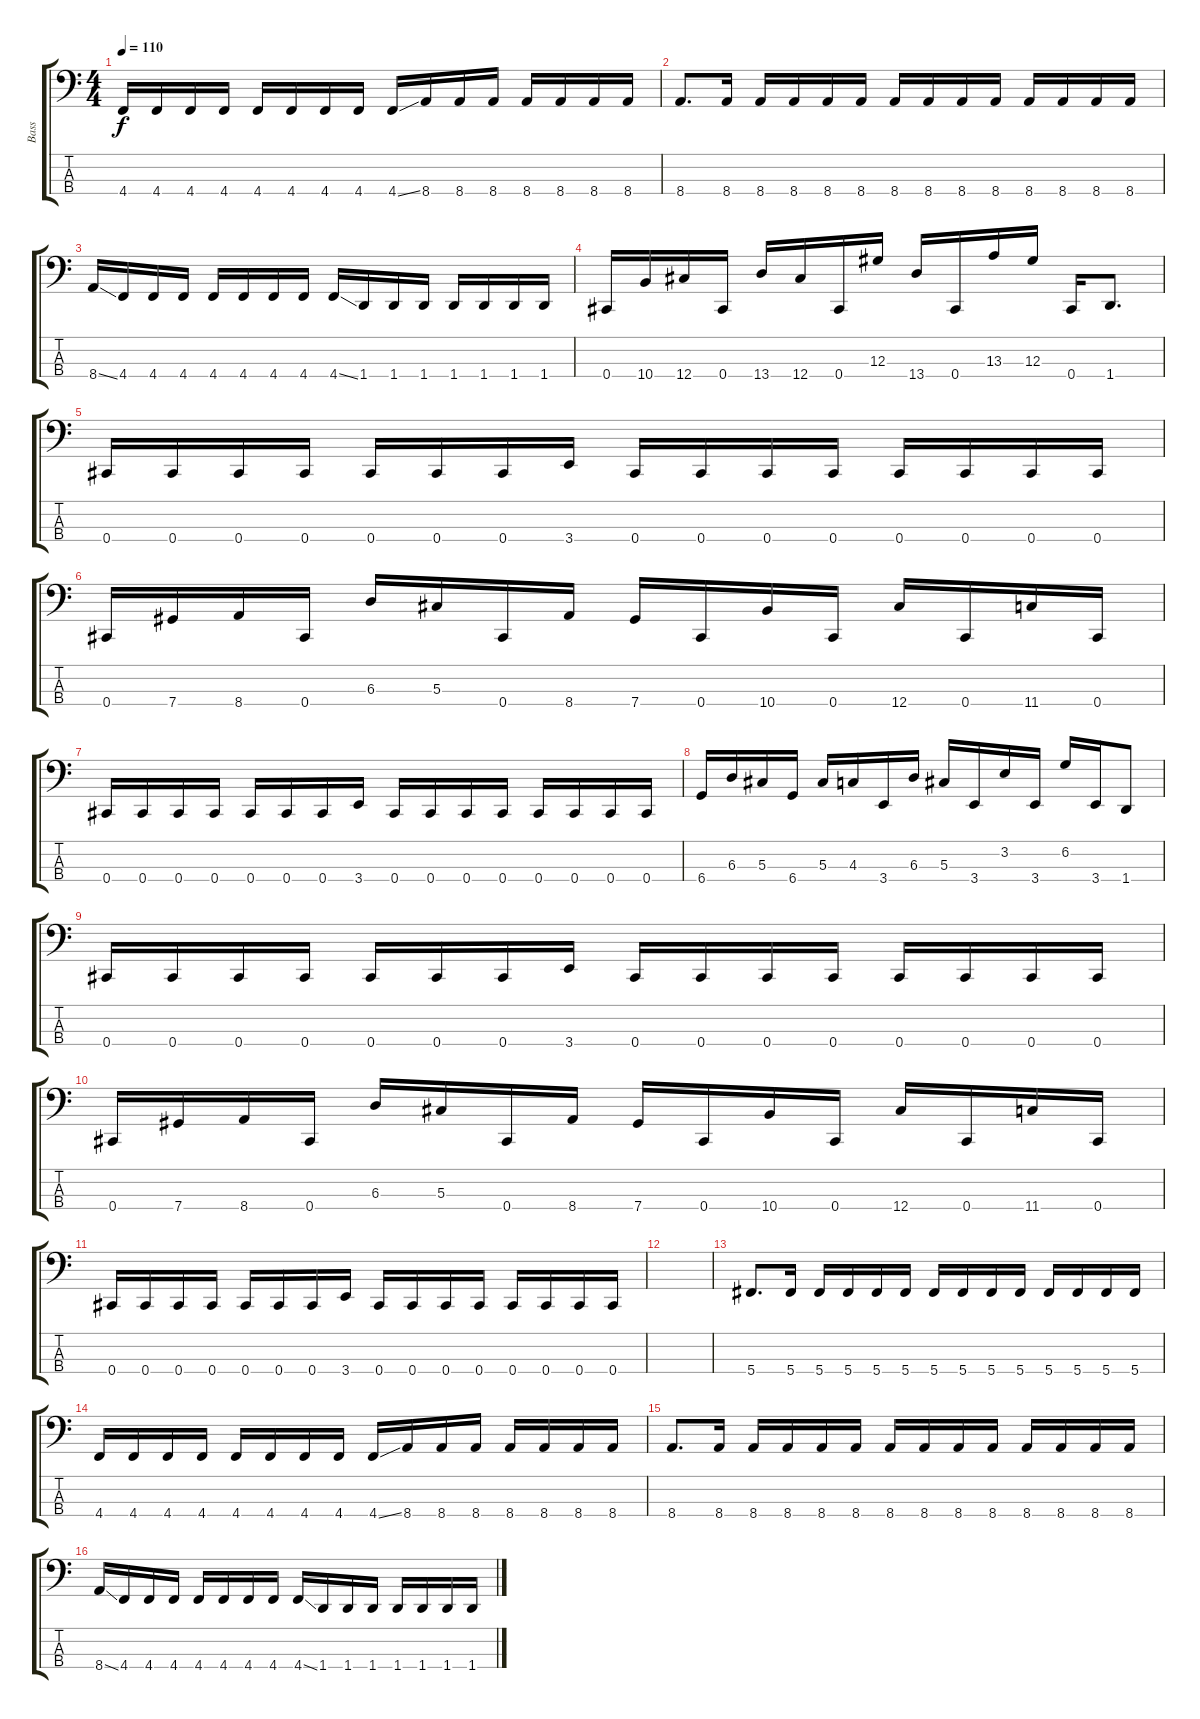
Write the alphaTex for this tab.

\track ("Bass" "Bass") {instrument electricbassfinger}
\staff {score tabs}
\tuning (Gb2 Db2 Ab1 Db1) {hide}
\ts (4 4)
\tempo 110
\clef f4
\ks c
4.4.16{dy f} 4.4.16 4.4.16 4.4.16 4.4.16 4.4.16 4.4.16 4.4.16 4.4{ss}.16 8.4.16 8.4.16 8.4.16 8.4.16 8.4.16 8.4.16 8.4.16 |
8.4.8{d} 8.4.16 8.4.16 8.4.16 8.4.16 8.4.16 8.4.16 8.4.16 8.4.16 8.4.16 8.4.16 8.4.16 8.4.16 8.4.16 |
8.4{ss}.16 4.4.16 4.4.16 4.4.16 4.4.16 4.4.16 4.4.16 4.4.16 4.4{ss}.16 1.4.16 1.4.16 1.4.16 1.4.16 1.4.16 1.4.16 1.4.16 |
0.4.16 10.4.16 12.4.16 0.4.16 13.4.16 12.4.16 0.4.16 12.3.16 13.4.16 0.4.16 13.3.16 12.3.16 0.4.16 1.4.8{d} |
0.4.16 0.4.16 0.4.16 0.4.16 0.4.16 0.4.16 0.4.16 3.4.16 0.4.16 0.4.16 0.4.16 0.4.16 0.4.16 0.4.16 0.4.16 0.4.16 |
0.4.16 7.4.16 8.4.16 0.4.16 6.3.16 5.3.16 0.4.16 8.4.16 7.4.16 0.4.16 10.4.16 0.4.16 12.4.16 0.4.16 11.4.16 0.4.16 |
0.4.16 0.4.16 0.4.16 0.4.16 0.4.16 0.4.16 0.4.16 3.4.16 0.4.16 0.4.16 0.4.16 0.4.16 0.4.16 0.4.16 0.4.16 0.4.16 |
6.4.16 6.3.16 5.3.16 6.4.16 5.3.16 4.3.16 3.4.16 6.3.16 5.3.16 3.4.16 3.2.16 3.4.16 6.2.16 3.4.16 1.4.8 |
0.4.16 0.4.16 0.4.16 0.4.16 0.4.16 0.4.16 0.4.16 3.4.16 0.4.16 0.4.16 0.4.16 0.4.16 0.4.16 0.4.16 0.4.16 0.4.16 |
0.4.16 7.4.16 8.4.16 0.4.16 6.3.16 5.3.16 0.4.16 8.4.16 7.4.16 0.4.16 10.4.16 0.4.16 12.4.16 0.4.16 11.4.16 0.4.16 |
0.4.16 0.4.16 0.4.16 0.4.16 0.4.16 0.4.16 0.4.16 3.4.16 0.4.16 0.4.16 0.4.16 0.4.16 0.4.16 0.4.16 0.4.16 0.4.16 |
|
5.4.8{d} 5.4.16 5.4.16 5.4.16 5.4.16 5.4.16 5.4.16 5.4.16 5.4.16 5.4.16 5.4.16 5.4.16 5.4.16 5.4.16 |
4.4.16 4.4.16 4.4.16 4.4.16 4.4.16 4.4.16 4.4.16 4.4.16 4.4{ss}.16 8.4.16 8.4.16 8.4.16 8.4.16 8.4.16 8.4.16 8.4.16 |
8.4.8{d} 8.4.16 8.4.16 8.4.16 8.4.16 8.4.16 8.4.16 8.4.16 8.4.16 8.4.16 8.4.16 8.4.16 8.4.16 8.4.16 |
8.4{ss}.16 4.4.16 4.4.16 4.4.16 4.4.16 4.4.16 4.4.16 4.4.16 4.4{ss}.16 1.4.16 1.4.16 1.4.16 1.4.16 1.4.16 1.4.16 1.4.16
